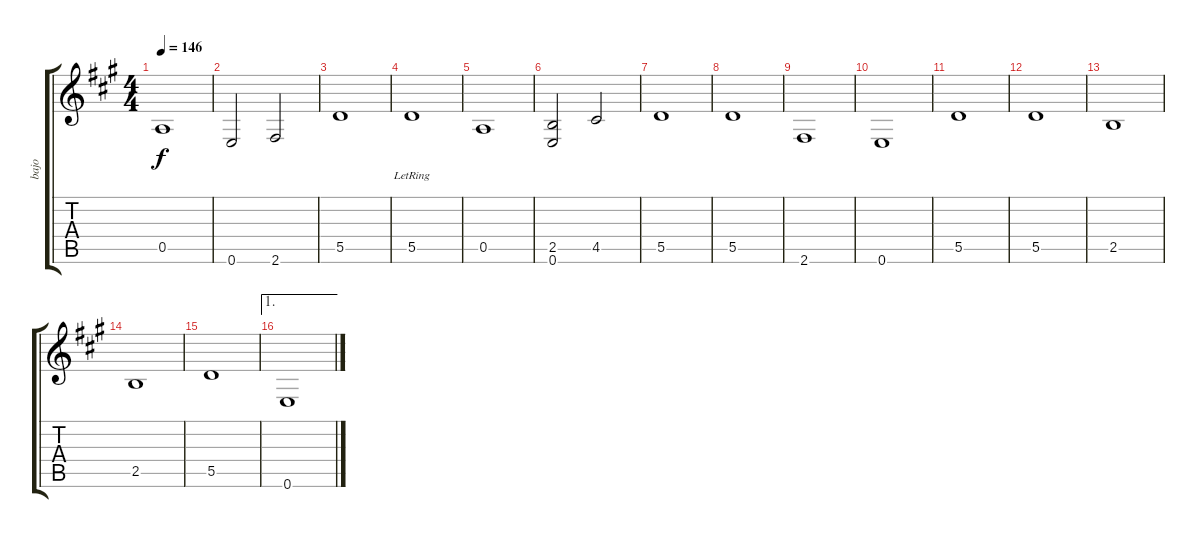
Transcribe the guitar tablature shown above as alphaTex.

\track ("bajo" "bajo") {instrument electricbassfinger}
\staff {score tabs}
\tuning (E4 B3 G3 D3 A2 E2) {hide}
\ts (4 4)
\tempo 146
\clef g2
\ks a
0.5.1{dy f} |
0.6.2 2.6.2 |
5.5.1 |
5.5{lr}.1 |
0.5.1 |
(2.5 0.6).2 4.5.2 |
5.5.1 |
5.5.1 |
2.6.1 |
0.6.1 |
5.5.1 |
5.5.1 |
2.5.1 |
2.5.1 |
5.5.1 |
\ae 1
0.6.1
